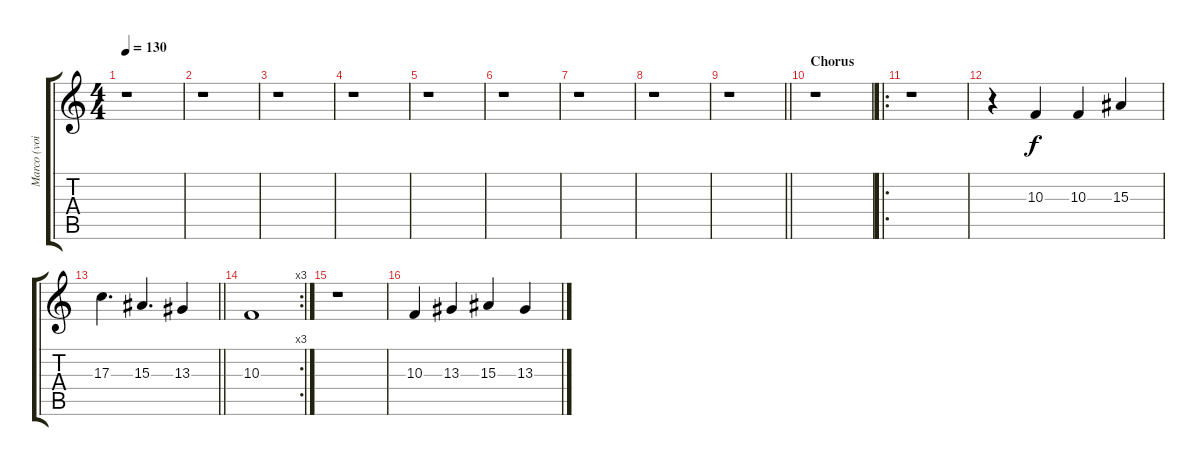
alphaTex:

\track ("Marco (voice 2)" "Marco (voi") {instrument tuba}
\staff {score tabs}
\tuning (E4 B3 G3 D3 A2 E2) {hide}
\ts (4 4)
\tempo 130
\clef g2
\ks c
r.1{dy f} |
r.1 |
r.1 |
r.1 |
r.1 |
r.1 |
r.1 |
r.1 |
\barLineRight lightlight
r.1 |
\section ("" "Chorus")
r.1 |
\ro
r.1 |
r.4 10.3.4 10.3.4 15.3.4 |
\barLineRight lightlight
17.3.4{d} 15.3.4{d} 13.3.4 |
\rc 3
10.3.1 |
r.1 |
10.3.4 13.3.4 15.3.4 13.3.4
